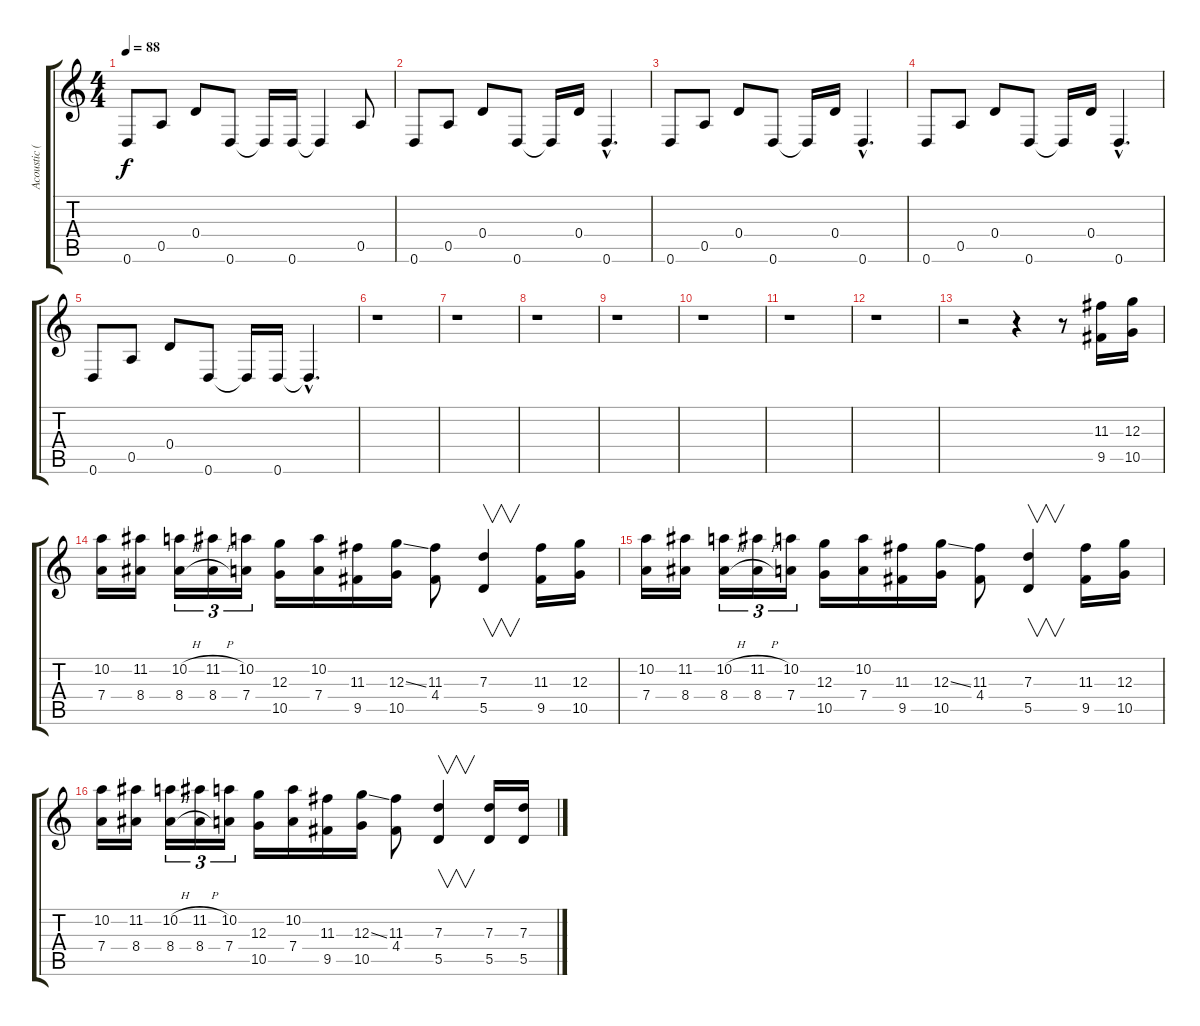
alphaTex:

\track ("Acoustic (Intro) / Rhythm / Lead" "Acoustic (") {instrument acousticguitarsteel}
\staff {score tabs}
\tuning (E4 B3 G3 D3 A2 D2) {hide}
\ts (4 4)
\tempo 88
\clef g2
\ks c
0.6.8{dy f} 0.5.8 0.4.8 0.6.8 0.6{t}.16 0.6.16 0.6{t}.4 0.5.8 |
0.6.8 0.5.8 0.4.8 0.6.8 0.6{t}.16 0.4.16 0.6{hac}.4{d} |
0.6.8 0.5.8 0.4.8 0.6.8 0.6{t}.16 0.4.16 0.6{hac}.4{d} |
0.6.8 0.5.8 0.4.8 0.6.8 0.6{t}.16 0.4.16 0.6{hac}.4{d} |
0.6.8 0.5.8 0.4.8 0.6.8 0.6{t}.16 0.6.16 0.6{hac t}.4{d} |
r.1{instrument distortionguitar} |
r.1 |
r.1 |
r.1 |
r.1 |
r.1 |
r.1 |
r.2 r.4 r.8 (11.3 9.5).16 (12.3 10.5).16 |
(10.2 7.4).16 (11.2 8.4).16 (10.2{h} 8.4{h}).16{tu (3 2)} (11.2{h} 8.4{h}).16{tu (3 2)} (10.2 7.4).16{tu (3 2)} (12.3 10.5).16 (10.2 7.4).16 (11.3 9.5).16 (12.3{ss} 10.5).16 (11.3 4.4).8 (7.3 5.5).4{v} (11.3 9.5).16 (12.3 10.5).16 |
(10.2 7.4).16 (11.2 8.4).16 (10.2{h} 8.4{h}).16{tu (3 2)} (11.2{h} 8.4{h}).16{tu (3 2)} (10.2 7.4).16{tu (3 2)} (12.3 10.5).16 (10.2 7.4).16 (11.3 9.5).16 (12.3{ss} 10.5).16 (11.3 4.4).8 (7.3 5.5).4{v} (11.3 9.5).16 (12.3 10.5).16 |
(10.2 7.4).16 (11.2 8.4).16 (10.2{h} 8.4{h}).16{tu (3 2)} (11.2{h} 8.4{h}).16{tu (3 2)} (10.2 7.4).16{tu (3 2)} (12.3 10.5).16 (10.2 7.4).16 (11.3 9.5).16 (12.3{ss} 10.5).16 (11.3 4.4).8 (7.3 5.5).4{v} (7.3 5.5).16 (7.3 5.5).16
